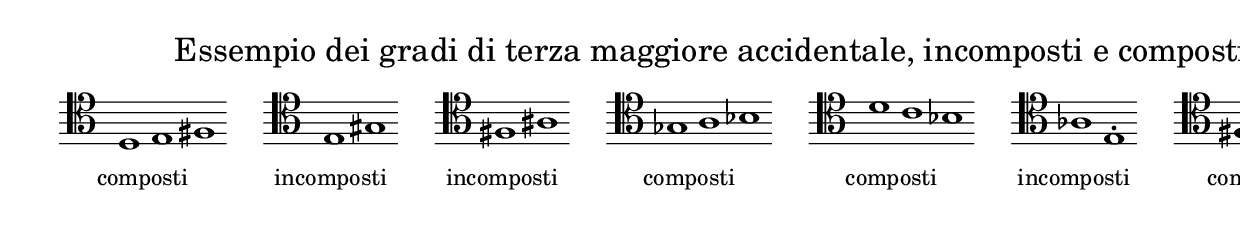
\version "2.22.2"

% Auto generated file

\header {
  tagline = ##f
}

dot = {
   \once \override Script.add-stem-support = ##f
   \once \override Script.toward-stem-shift = 0
   \once \override Script.skyline-horizontal-padding = 0
   \once \override Script.direction = 1
   \once \override Script.font-size = 1
}

\markup {
  \center-column {
    \line {
      \center-align
      \fontsize#3 { \concat { \normal-text "Essempio dei gradi di terza maggiore accidentale, incomposti e composti"} }
    }
    \null
    \line {
      \center-column {

        \line {
          \score {
            <<
              \new Staff \with { instrumentName = ""} {
                \override Staff.TimeSignature.stencil = ##f
                \override Staff.NoteHead.style = #'baroque
                \accidentalStyle Score.forget
                \cadenzaOn
                \clef "tenor" d1 
                e1 
                fis1 
                \cadenzaOff
              }
            >>
            \layout {
              \context {
                \Score
                \override SpacingSpanner.common-shortest-duration = #(ly:make-moment 1)
              }
            }
          }
        }
        \null
        \line {
          \left-align {  \normal-text "composti" }
        }

      }
      \hspace #3 
      \center-column {

        \line {
          \score {
            <<
              \new Staff \with { instrumentName = ""} {
                \override Staff.TimeSignature.stencil = ##f
                \override Staff.NoteHead.style = #'baroque
                \accidentalStyle Score.forget
                \cadenzaOn
                \clef "tenor" e1 
                gis1 
                \cadenzaOff
              }
            >>
            \layout {
              \context {
                \Score
                \override SpacingSpanner.common-shortest-duration = #(ly:make-moment 1)
              }
            }
          }
        }
        \null
        \line {
          \left-align {  \normal-text "incomposti" }
        }

      }
      \hspace #3 
      \center-column {

        \line {
          \score {
            <<
              \new Staff \with { instrumentName = ""} {
                \override Staff.TimeSignature.stencil = ##f
                \override Staff.NoteHead.style = #'baroque
                \accidentalStyle Score.forget
                \cadenzaOn
                \clef "tenor" fis1 
                ais1 
                \cadenzaOff
              }
            >>
            \layout {
              \context {
                \Score
                \override SpacingSpanner.common-shortest-duration = #(ly:make-moment 1)
              }
            }
          }
        }
        \null
        \line {
          \left-align {  \normal-text "incomposti" }
        }

      }
      \hspace #3 
      \center-column {

        \line {
          \score {
            <<
              \new Staff \with { instrumentName = ""} {
                \override Staff.TimeSignature.stencil = ##f
                \override Staff.NoteHead.style = #'baroque
                \accidentalStyle Score.forget
                \cadenzaOn
                \clef "tenor" ges1 
                a1 
                bes1 
                \cadenzaOff
              }
            >>
            \layout {
              \context {
                \Score
                \override SpacingSpanner.common-shortest-duration = #(ly:make-moment 1)
              }
            }
          }
        }
        \null
        \line {
          \left-align {  \normal-text "composti" }
        }

      }
      \hspace #3 
      \center-column {

        \line {
          \score {
            <<
              \new Staff \with { instrumentName = ""} {
                \override Staff.TimeSignature.stencil = ##f
                \override Staff.NoteHead.style = #'baroque
                \accidentalStyle Score.forget
                \cadenzaOn
                \clef "tenor" d'1 
                c'1 
                bes1 
                \cadenzaOff
              }
            >>
            \layout {
              \context {
                \Score
                \override SpacingSpanner.common-shortest-duration = #(ly:make-moment 1)
              }
            }
          }
        }
        \null
        \line {
          \left-align {  \normal-text "composti" }
        }

      }
      \hspace #3 
      \center-column {

        \line {
          \score {
            <<
              \new Staff \with { instrumentName = ""} {
                \override Staff.TimeSignature.stencil = ##f
                \override Staff.NoteHead.style = #'baroque
                \accidentalStyle Score.forget
                \cadenzaOn
                \clef "tenor" as1 
                \dot e1-. 
                \cadenzaOff
              }
            >>
            \layout {
              \context {
                \Score
                \override SpacingSpanner.common-shortest-duration = #(ly:make-moment 1)
              }
            }
          }
        }
        \null
        \line {
          \left-align {  \normal-text "incomposti" }
        }

      }
      \hspace #3 
      \center-column {

        \line {
          \score {
            <<
              \new Staff \with { instrumentName = ""} {
                \override Staff.TimeSignature.stencil = ##f
                \override Staff.NoteHead.style = #'baroque
                \accidentalStyle Score.forget
                \cadenzaOn
                \clef "tenor" fis1 
                e1 
                d1 
                \cadenzaOff
              }
            >>
            \layout {
              \context {
                \Score
                \override SpacingSpanner.common-shortest-duration = #(ly:make-moment 1)
              }
            }
          }
        }
        \null
        \line {
          \left-align {  \normal-text "composti" }
        }

      }
      \hspace #3 

    }
  }
}